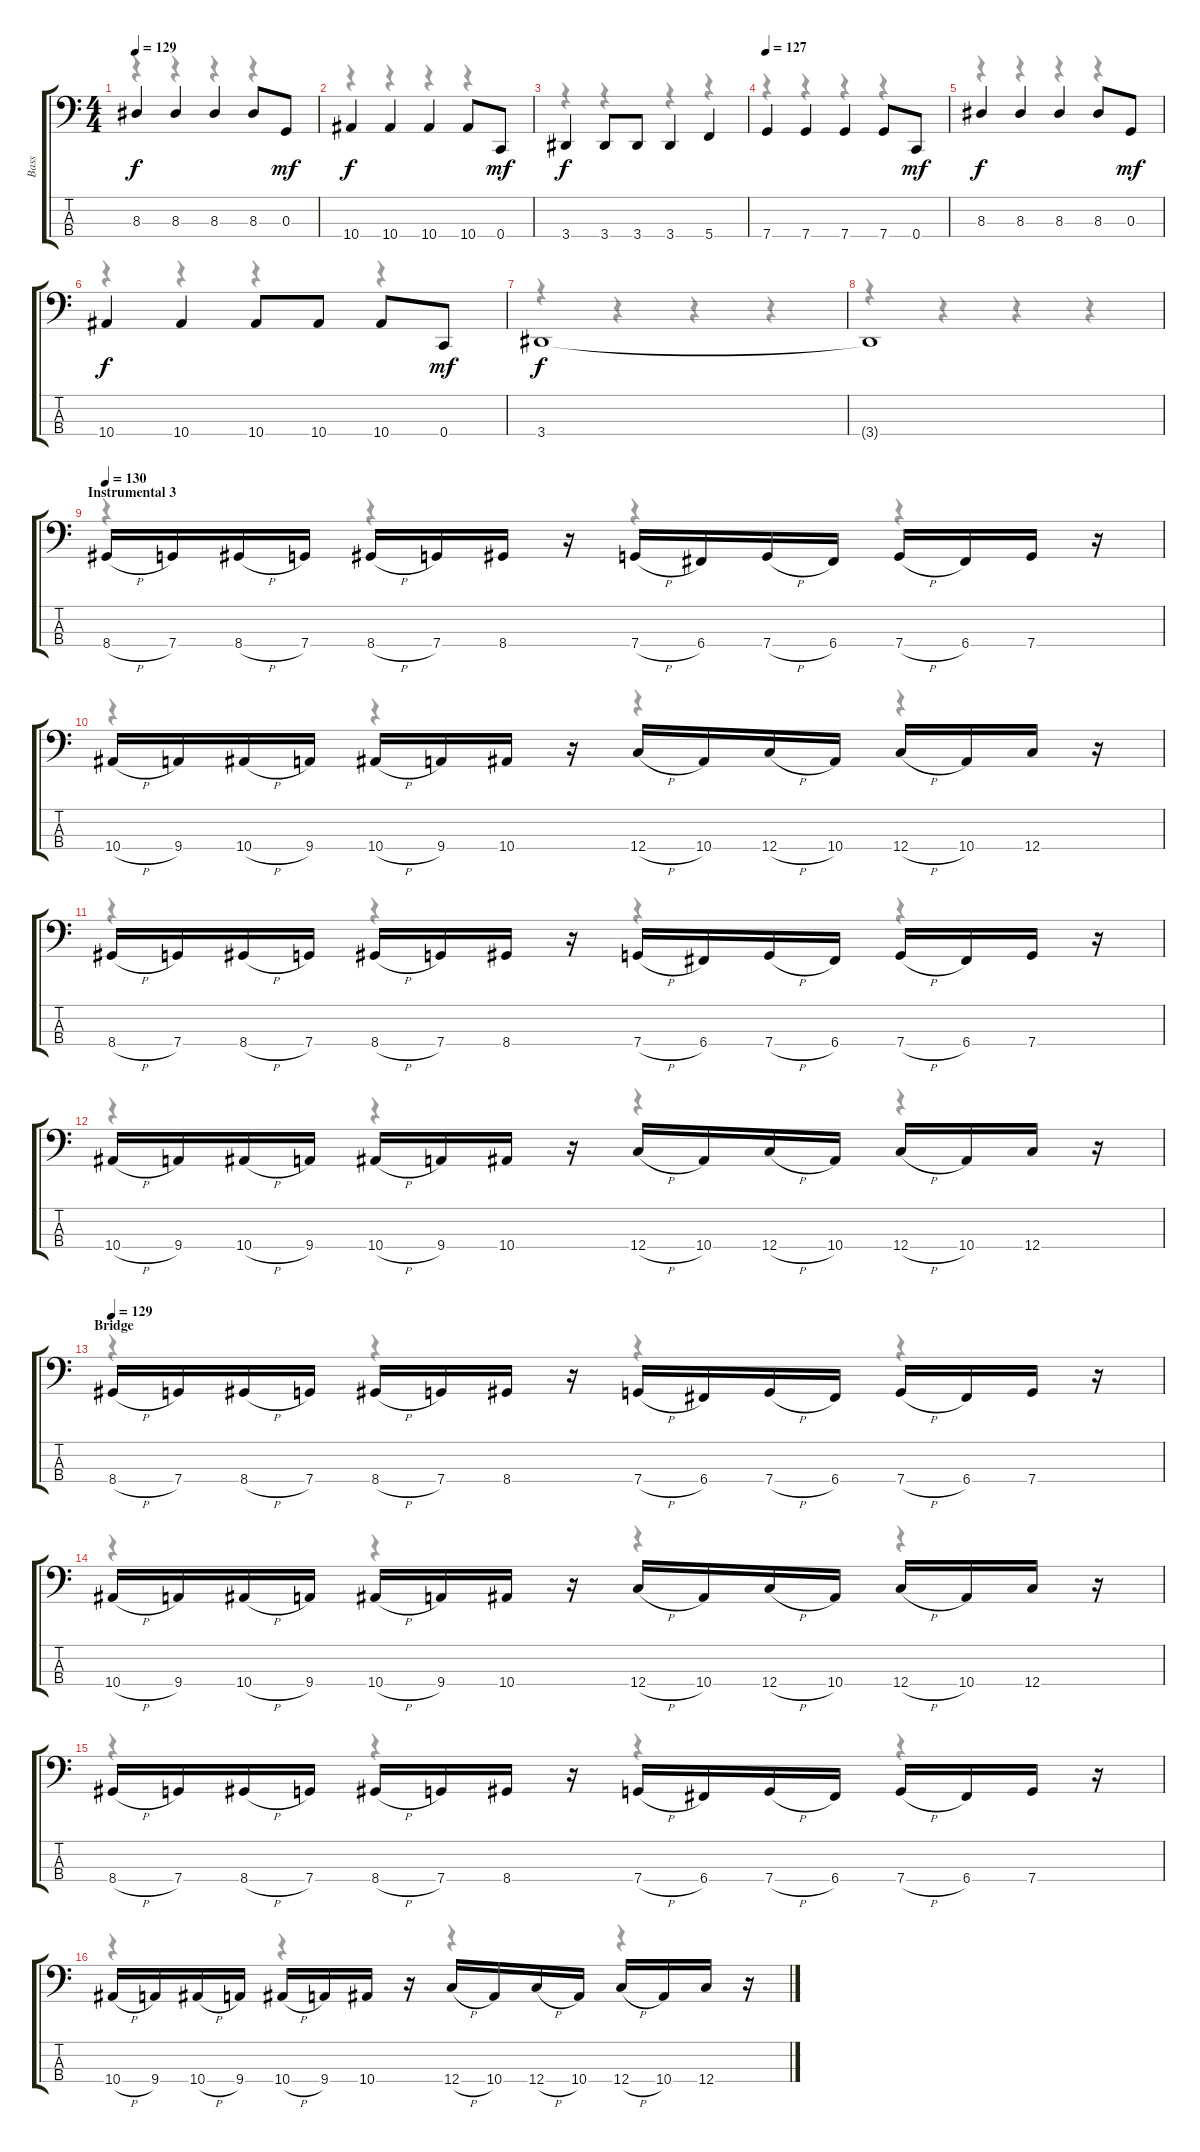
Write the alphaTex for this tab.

\track ("Bass" "Bass") {instrument electricbasspick}
\staff {score tabs}
\tuning (F2 C2 G1 C1) {hide}
\voice
\ts (4 4)
\tempo 129
\clef f4
\ks c
8.3.4{dy f} 8.3.4 8.3.4 8.3.8 0.3.8{dy mf} |
10.4.4{dy f} 10.4.4 10.4.4 10.4.8 0.4.8{dy mf} |
3.4.4{dy f} 3.4.8 3.4.8 3.4.4 5.4.4 |
\tempo 127
7.4.4 7.4.4 7.4.4 7.4.8 0.4.8{dy mf} |
8.3.4{dy f} 8.3.4 8.3.4 8.3.8 0.3.8{dy mf} |
10.4.4{dy f} 10.4.4 10.4.8 10.4.8 10.4.8 0.4.8{dy mf} |
3.4.1{dy f} |
3.4{t}.1 |
\section ("" "Instrumental 3")
\tempo 130
8.4{h}.16 7.4.16 8.4{h}.16 7.4.16 8.4{h}.16 7.4.16 8.4.16 r.16 7.4{h}.16 6.4.16 7.4{h}.16 6.4.16 7.4{h}.16 6.4.16 7.4.16 r.16 |
10.4{h}.16 9.4.16 10.4{h}.16 9.4.16 10.4{h}.16 9.4.16 10.4.16 r.16 12.4{h}.16 10.4.16 12.4{h}.16 10.4.16 12.4{h}.16 10.4.16 12.4.16 r.16 |
8.4{h}.16 7.4.16 8.4{h}.16 7.4.16 8.4{h}.16 7.4.16 8.4.16 r.16 7.4{h}.16 6.4.16 7.4{h}.16 6.4.16 7.4{h}.16 6.4.16 7.4.16 r.16 |
10.4{h}.16 9.4.16 10.4{h}.16 9.4.16 10.4{h}.16 9.4.16 10.4.16 r.16 12.4{h}.16 10.4.16 12.4{h}.16 10.4.16 12.4{h}.16 10.4.16 12.4.16 r.16 |
\section ("" "Bridge")
\tempo 129
8.4{h}.16 7.4.16 8.4{h}.16 7.4.16 8.4{h}.16 7.4.16 8.4.16 r.16 7.4{h}.16 6.4.16 7.4{h}.16 6.4.16 7.4{h}.16 6.4.16 7.4.16 r.16 |
10.4{h}.16 9.4.16 10.4{h}.16 9.4.16 10.4{h}.16 9.4.16 10.4.16 r.16 12.4{h}.16 10.4.16 12.4{h}.16 10.4.16 12.4{h}.16 10.4.16 12.4.16 r.16 |
8.4{h}.16 7.4.16 8.4{h}.16 7.4.16 8.4{h}.16 7.4.16 8.4.16 r.16 7.4{h}.16 6.4.16 7.4{h}.16 6.4.16 7.4{h}.16 6.4.16 7.4.16 r.16 |
10.4{h}.16 9.4.16 10.4{h}.16 9.4.16 10.4{h}.16 9.4.16 10.4.16 r.16 12.4{h}.16 10.4.16 12.4{h}.16 10.4.16 12.4{h}.16 10.4.16 12.4.16 r.16
\voice
\clef f4
\ottava regular
\simile none
\ks c
r.4{dy f} r.4 r.4 r.4 |
r.4 r.4 r.4 r.4 |
r.4 r.4 r.4 r.4 |
r.4 r.4 r.4 r.4 |
r.4 r.4 r.4 r.4 |
r.4 r.4 r.4 r.4 |
r.4 r.4 r.4 r.4 |
r.4 r.4 r.4 r.4 |
r.4 r.4 r.4 r.4 |
r.4 r.4 r.4 r.4 |
r.4 r.4 r.4 r.4 |
r.4 r.4 r.4 r.4 |
r.4 r.4 r.4 r.4 |
r.4 r.4 r.4 r.4 |
r.4 r.4 r.4 r.4 |
r.4 r.4 r.4 r.4
